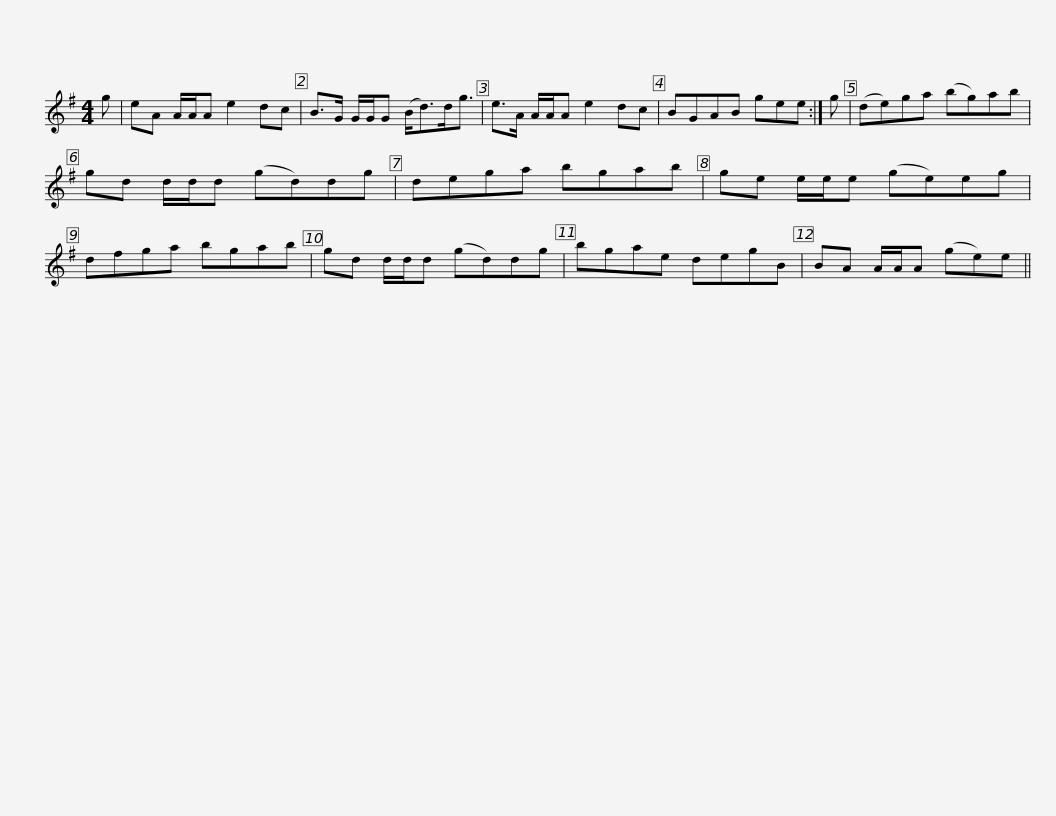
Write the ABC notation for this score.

X:1
L:1/8
M:4/4
I:linebreak $
K:G
V:1 treble
V:1
 g | eA A/A/A e2 dc | B>G G/G/G (B<d)d<g | e>A A/A/A e2 dc | BGAB gee :| %5
 g |$ (de)ga (bg)ab | gd d/d/d (gd)dg | dega bgab | ge e/e/e (ge)eg | %10
 dfga bgab |$ gd d/d/d (gd)dg | bgae degB | BA A/A/A (ge)e || %14
